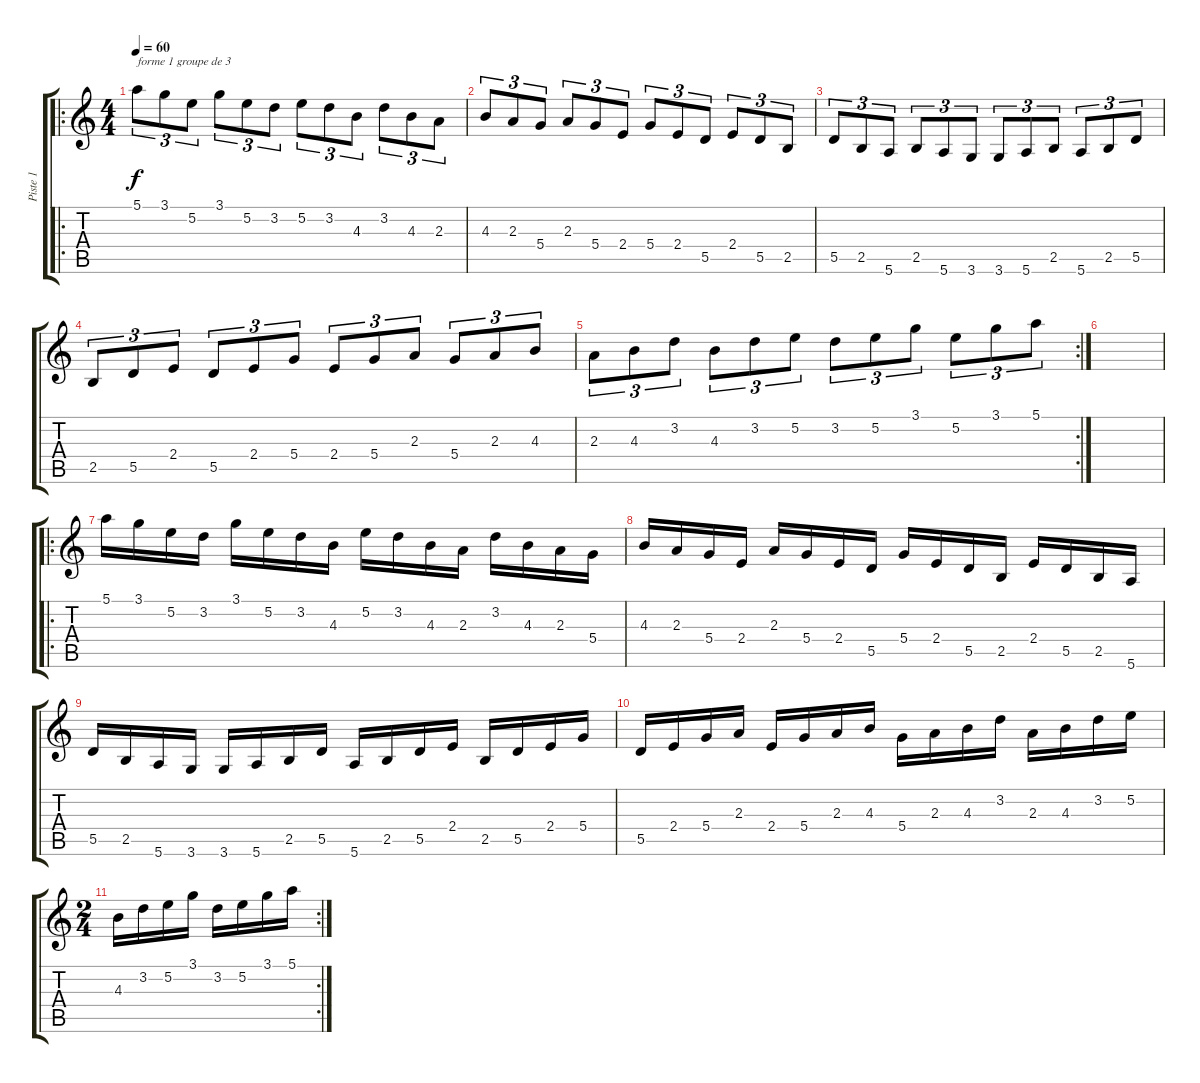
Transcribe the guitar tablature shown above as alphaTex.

\track ("Piste 1" "Piste 1") {instrument acousticguitarnylon}
\staff {score tabs}
\tuning (E4 B3 G3 D3 A2 E2) {hide}
\ro
\ts (4 4)
\tempo 60
\clef g2
\ks c
5.1.8{tu (3 2) txt "forme 1 groupe de 3" dy f instrument acousticguitarnylon} 3.1.8{tu (3 2)} 5.2.8{tu (3 2)} 3.1.8{tu (3 2)} 5.2.8{tu (3 2)} 3.2.8{tu (3 2)} 5.2.8{tu (3 2)} 3.2.8{tu (3 2)} 4.3.8{tu (3 2)} 3.2.8{tu (3 2)} 4.3.8{tu (3 2)} 2.3.8{tu (3 2)} |
4.3.8{tu (3 2)} 2.3.8{tu (3 2)} 5.4.8{tu (3 2)} 2.3.8{tu (3 2)} 5.4.8{tu (3 2)} 2.4.8{tu (3 2)} 5.4.8{tu (3 2)} 2.4.8{tu (3 2)} 5.5.8{tu (3 2)} 2.4.8{tu (3 2)} 5.5.8{tu (3 2)} 2.5.8{tu (3 2)} |
5.5.8{tu (3 2)} 2.5.8{tu (3 2)} 5.6.8{tu (3 2)} 2.5.8{tu (3 2)} 5.6.8{tu (3 2)} 3.6.8{tu (3 2)} 3.6.8{tu (3 2)} 5.6.8{tu (3 2)} 2.5.8{tu (3 2)} 5.6.8{tu (3 2)} 2.5.8{tu (3 2)} 5.5.8{tu (3 2)} |
2.5.8{tu (3 2)} 5.5.8{tu (3 2)} 2.4.8{tu (3 2)} 5.5.8{tu (3 2)} 2.4.8{tu (3 2)} 5.4.8{tu (3 2)} 2.4.8{tu (3 2)} 5.4.8{tu (3 2)} 2.3.8{tu (3 2)} 5.4.8{tu (3 2)} 2.3.8{tu (3 2)} 4.3.8{tu (3 2)} |
\rc 2
2.3.8{tu (3 2)} 4.3.8{tu (3 2)} 3.2.8{tu (3 2)} 4.3.8{tu (3 2)} 3.2.8{tu (3 2)} 5.2.8{tu (3 2)} 3.2.8{tu (3 2)} 5.2.8{tu (3 2)} 3.1.8{tu (3 2)} 5.2.8{tu (3 2)} 3.1.8{tu (3 2)} 5.1.8{tu (3 2)} |
|
\ro
5.1.16 3.1.16 5.2.16 3.2.16 3.1.16 5.2.16 3.2.16 4.3.16 5.2.16 3.2.16 4.3.16 2.3.16 3.2.16 4.3.16 2.3.16 5.4.16 |
4.3.16 2.3.16 5.4.16 2.4.16 2.3.16 5.4.16 2.4.16 5.5.16 5.4.16 2.4.16 5.5.16 2.5.16 2.4.16 5.5.16 2.5.16 5.6.16 |
5.5.16 2.5.16 5.6.16 3.6.16 3.6.16 5.6.16 2.5.16 5.5.16 5.6.16 2.5.16 5.5.16 2.4.16 2.5.16 5.5.16 2.4.16 5.4.16 |
5.5.16 2.4.16 5.4.16 2.3.16 2.4.16 5.4.16 2.3.16 4.3.16 5.4.16 2.3.16 4.3.16 3.2.16 2.3.16 4.3.16 3.2.16 5.2.16 |
\rc 2
\ts (2 4)
4.3.16 3.2.16 5.2.16 3.1.16 3.2.16 5.2.16 3.1.16 5.1.16
